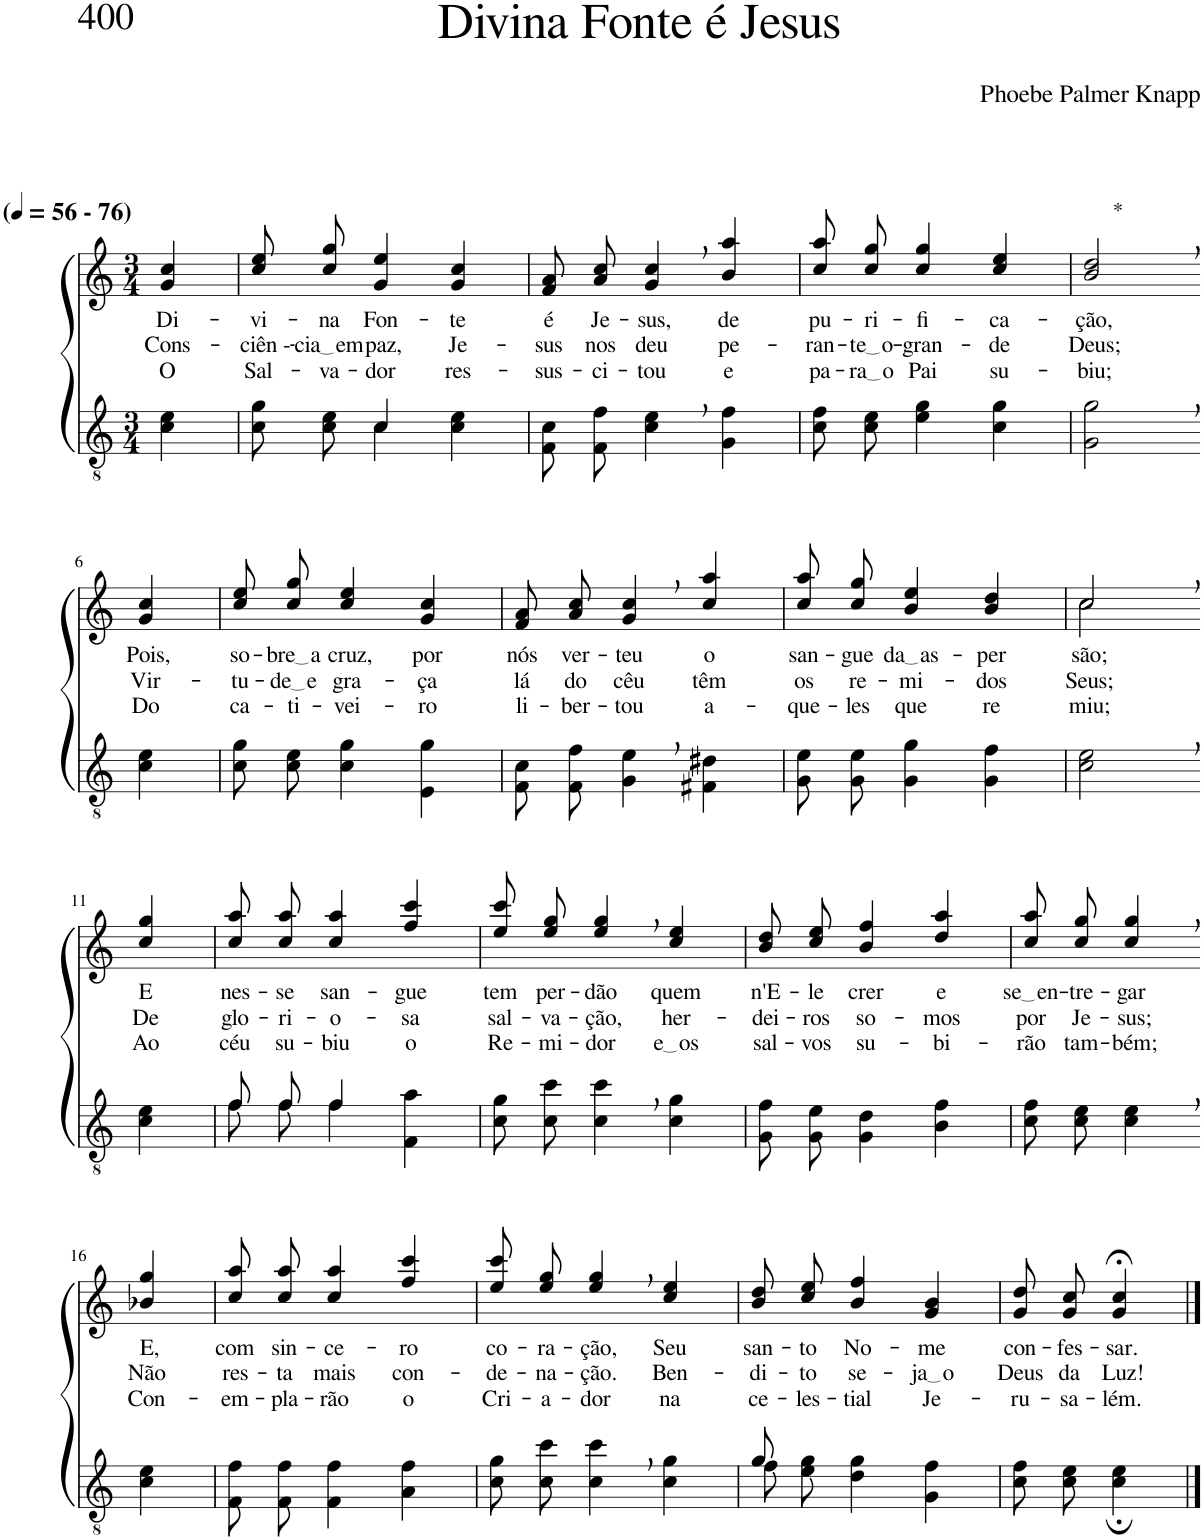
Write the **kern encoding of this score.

**kern	**kern	**text	**text	**text
*part2	*part1	*part1	*part1	*part1
*staff2	*staff1	*staff1	*staff1	*staff1
*I"Parte III e IV	*I"Parte I e II	*	*	*
*clefGv2	*clefG2	*	*	*
*Trd5c9	*Trd5c9	*	*	*
*k[]	*k[]	*	*	*
*M3/4	*M3/4	*	*	*
*MM56	*MM56	*	*	*
=1	=1	=1	=1	=1
!	!LO:TX:a:B:t=(	!	!	!
!	!LO:TX:a:B:t=- 76)	!	!	!
!	!	!LO:LY:b	!LO:LY:b	!LO:LY:b
4c\ 4e\	4g/ 4cc/	Di-	Cons-	O
=2	=2	=2	=2	=2
*^	*	*	*	*
!	!	!	!LO:LY:b	!LO:LY:b	!LO:LY:b
8c\ 8g\L	4ryy	8cc\ 8ee\L	-vi-	-ciên --	Sal-
!	!	!	!LO:LY:b	!LO:LY:b	!LO:LY:b
8c\ 8e\J	.	8cc\ 8gg\J	-na	cia em	-va-
!	!	!	!LO:LY:b	!LO:LY:b	!LO:LY:b
4c\	4c/	4g/ 4ee/	Fon-	paz,	-dor
!	!	!	!LO:LY:b	!LO:LY:b	!LO:LY:b
4c\ 4e\	4ryy	4g/ 4cc/	-te	Je-	res-
=3	=3	=3	=3	=3	=3
!	!	!	!LO:LY:b	!LO:LY:b	!LO:LY:b
*v	*v	*	*	*	*
8F\ 8c\L	8f/ 8a/L	é	-sus	-sus-
!	!	!LO:LY:b	!LO:LY:b	!LO:LY:b
8F\ 8f\J	8a/ 8cc/J	Je-	nos	-ci-
!	!	!LO:LY:b	!LO:LY:b	!LO:LY:b
4c\, 4e\,	4g/, 4cc/,	-sus,	deu	-tou
!	!	!LO:LY:b	!LO:LY:b	!LO:LY:b
4G\ 4f\	4b/ 4aa/	de	pe-	e
=4	=4	=4	=4	=4
!	!	!LO:LY:b	!LO:LY:b	!LO:LY:b
8c\ 8f\L	8cc\ 8aa\L	pu-	-ran-	pa-
!	!	!LO:LY:b	!LO:LY:b	!LO:LY:b
8c\ 8e\J	8cc\ 8gg\J	-ri-	te o	ra o
!	!	!LO:LY:b	!LO:LY:b	!LO:LY:b
4e\ 4g\	4cc/ 4gg/	-fi-	-gran-	Pai
!	!	!LO:LY:b	!LO:LY:b	!LO:LY:b
4c\ 4g\	4cc/ 4ee/	-ca-	-de	su-
=5	=5	=5	=5	=5
!	!LO:TX:a:t=*	!	!	!
!	!	!LO:LY:b	!LO:LY:b	!LO:LY:b
2G\, 2g\,	2b/, 2dd/,	-ção,	Deus;	-biu;
!!LO:LB:g=z
=6-	=6-	=6-	=6-	=6-
!	!	!LO:LY:b	!LO:LY:b	!LO:LY:b
4c\ 4e\	4g/ 4cc/	Pois,	Vir-	Do
=7	=7	=7	=7	=7
!	!	!LO:LY:b	!LO:LY:b	!LO:LY:b
8c\ 8g\L	8cc\ 8ee\L	so-	-tu-	ca-
!	!	!LO:LY:b	!LO:LY:b	!LO:LY:b
8c\ 8e\J	8cc\ 8gg\J	bre a	de e	-ti-
!	!	!LO:LY:b	!LO:LY:b	!LO:LY:b
4c\ 4g\	4cc/ 4ee/	cruz,	gra-	-vei-
!	!	!LO:LY:b	!LO:LY:b	!LO:LY:b
4E\ 4g\	4g/ 4cc/	por	-ça	-ro
=8	=8	=8	=8	=8
!	!	!LO:LY:b	!LO:LY:b	!LO:LY:b
8F\ 8c\L	8f/ 8a/L	nós	lá	li-
!	!	!LO:LY:b	!LO:LY:b	!LO:LY:b
8F\ 8f\J	8a/ 8cc/J	ver-	do	-ber-
!	!	!LO:LY:b	!LO:LY:b	!LO:LY:b
4G\, 4e\,	4g/, 4cc/,	-teu	cêu	-tou
!	!	!LO:LY:b	!LO:LY:b	!LO:LY:b
4F#X\ 4d#X\	4cc/ 4aa/	o	têm	a-
=9	=9	=9	=9	=9
!	!	!LO:LY:b	!LO:LY:b	!LO:LY:b
8G\ 8e\L	8cc\ 8aa\L	san-	os	-que-
!	!	!LO:LY:b	!LO:LY:b	!LO:LY:b
8G\ 8e\J	8cc\ 8gg\J	-gue	re-	-les
!	!	!LO:LY:b	!LO:LY:b	!LO:LY:b
4G\ 4g\	4b/ 4ee/	da as	-mi-	que
!	!	!LO:LY:b	!LO:LY:b	!LO:LY:b
4G\ 4f\	4b/ 4dd/	-per-	-dos	re-
=10	=10	=10	=10	=10
*	*^	*	*	*
!	!	!	!LO:LY:b	!LO:LY:b	!LO:LY:b
2c\, 2e\,	2cc,/	2cc\	-são;	Seus;	miu;
!!LO:LB:g=z
=11-	=11-	=11-	=11-	=11-	=11-
!	!	!	!LO:LY:b	!LO:LY:b	!LO:LY:b
*	*v	*v	*	*	*
4c\ 4e\	4cc/ 4gg/	E	De	Ao
=12	=12	=12	=12	=12
*^	*	*	*	*
!	!	!	!LO:LY:b	!LO:LY:b	!LO:LY:b
8f/L	8f\L	8cc\ 8aa\L	nes-	glo-	céu
!	!	!	!LO:LY:b	!LO:LY:b	!LO:LY:b
8f/J	8f\J	8cc\ 8aa\J	-se	-ri-	su-
!	!	!	!LO:LY:b	!LO:LY:b	!LO:LY:b
4f/	4f\	4cc/ 4aa/	san-	-o-	-biu
!	!	!	!LO:LY:b	!LO:LY:b	!LO:LY:b
4ryy	4F\ 4a\	4ff/ 4ccc/	-gue	-sa	o
=13	=13	=13	=13	=13	=13
!	!	!	!LO:LY:b	!LO:LY:b	!LO:LY:b
*v	*v	*	*	*	*
8c\ 8g\L	8ee\ 8ccc\L	tem	sal-	Re-
!	!	!LO:LY:b	!LO:LY:b	!LO:LY:b
8c\ 8cc\J	8ee\ 8gg\J	per-	-va-	-mi-
!	!	!LO:LY:b	!LO:LY:b	!LO:LY:b
4c\, 4cc\,	4ee/, 4gg/,	-dão	-ção,	-dor
!	!	!LO:LY:b	!LO:LY:b	!LO:LY:b
4c\ 4g\	4cc/ 4ee/	quem	her-	e os
=14	=14	=14	=14	=14
!	!	!LO:LY:b	!LO:LY:b	!LO:LY:b
8G\ 8f\L	8b\ 8dd\L	n'E-	-dei-	sal-
!	!	!LO:LY:b	!LO:LY:b	!LO:LY:b
8G\ 8e\J	8cc\ 8ee\J	-le	-ros	-vos
!	!	!LO:LY:b	!LO:LY:b	!LO:LY:b
4G\ 4d\	4b/ 4ff/	crer	so-	su-
!	!	!LO:LY:b	!LO:LY:b	!LO:LY:b
4B\ 4f\	4dd/ 4aa/	e	-mos	-bi-
=15	=15	=15	=15	=15
!	!	!LO:LY:b	!LO:LY:b	!LO:LY:b
8c\ 8f\L	8cc\ 8aa\L	se en	por	-rão
!	!	!LO:LY:b	!LO:LY:b	!LO:LY:b
8c\ 8e\J	8cc\ 8gg\J	-tre-	Je-	tam-
!	!	!LO:LY:b	!LO:LY:b	!LO:LY:b
4c\, 4e\,	4cc/, 4gg/,	-gar	-sus;	-bém;
!!LO:LB:g=z
=16-	=16-	=16-	=16-	=16-
!	!	!LO:LY:b	!LO:LY:b	!LO:LY:b
4c\ 4e\	4b-X/ 4gg/	E,	Não	Con-
=17	=17	=17	=17	=17
!	!	!LO:LY:b	!LO:LY:b	!LO:LY:b
8F\ 8f\L	8cc\ 8aa\L	com	res-	-em-
!	!	!LO:LY:b	!LO:LY:b	!LO:LY:b
8F\ 8f\J	8cc\ 8aa\J	sin-	-ta	-pla-
!	!	!LO:LY:b	!LO:LY:b	!LO:LY:b
4F\ 4f\	4cc/ 4aa/	-ce-	mais	-rão
!	!	!LO:LY:b	!LO:LY:b	!LO:LY:b
4A\ 4f\	4ff/ 4ccc/	-ro	con-	o
=18	=18	=18	=18	=18
!	!	!LO:LY:b	!LO:LY:b	!LO:LY:b
8c\ 8g\L	8ee\ 8ccc\L	co-	-de-	Cri-
!	!	!LO:LY:b	!LO:LY:b	!LO:LY:b
8c\ 8cc\J	8ee\ 8gg\J	-ra-	-na-	-a-
!	!	!LO:LY:b	!LO:LY:b	!LO:LY:b
4c\, 4cc\,	4ee/, 4gg/,	-ção,	-ção.	-dor
!	!	!LO:LY:b	!LO:LY:b	!LO:LY:b
4c\ 4g\	4cc/ 4ee/	Seu	Ben-	na
=19	=19	=19	=19	=19
*^	*	*	*	*
!	!	!	!LO:LY:b	!LO:LY:b	!LO:LY:b
8g/	8f\L	8b\ 8dd\L	san-	-di-	ce-
!	!	!	!LO:LY:b	!LO:LY:b	!LO:LY:b
2ryy	8e\ 8g\J	8cc\ 8ee\J	-to	-to	-les-
!	!	!	!LO:LY:b	!LO:LY:b	!LO:LY:b
.	4d\ 4g\	4b/ 4ff/	No-	se-	-tial
!	!	!	!LO:LY:b	!LO:LY:b	!LO:LY:b
.	4G\ 4f\	4g/ 4b/	-me	ja o	Je-
8ryy	.	.	.	.	.
*v	*v	*	*	*	*
=20	=20	=20	=20	=20
!	!	!LO:LY:b	!LO:LY:b	!LO:LY:b
8c\ 8f\L	8g/ 8dd/L	con-	Deus	-ru-
!	!	!LO:LY:b	!LO:LY:b	!LO:LY:b
8c\ 8e\J	8g/ 8cc/J	-fes-	da	-sa-
!	!	!LO:LY:b	!LO:LY:b	!LO:LY:b
4c\; 4e\;	4g/;< 4cc/;<	-sar.	Luz!	-lém.
==	==	==	==	==
*-	*-	*-	*-	*-
